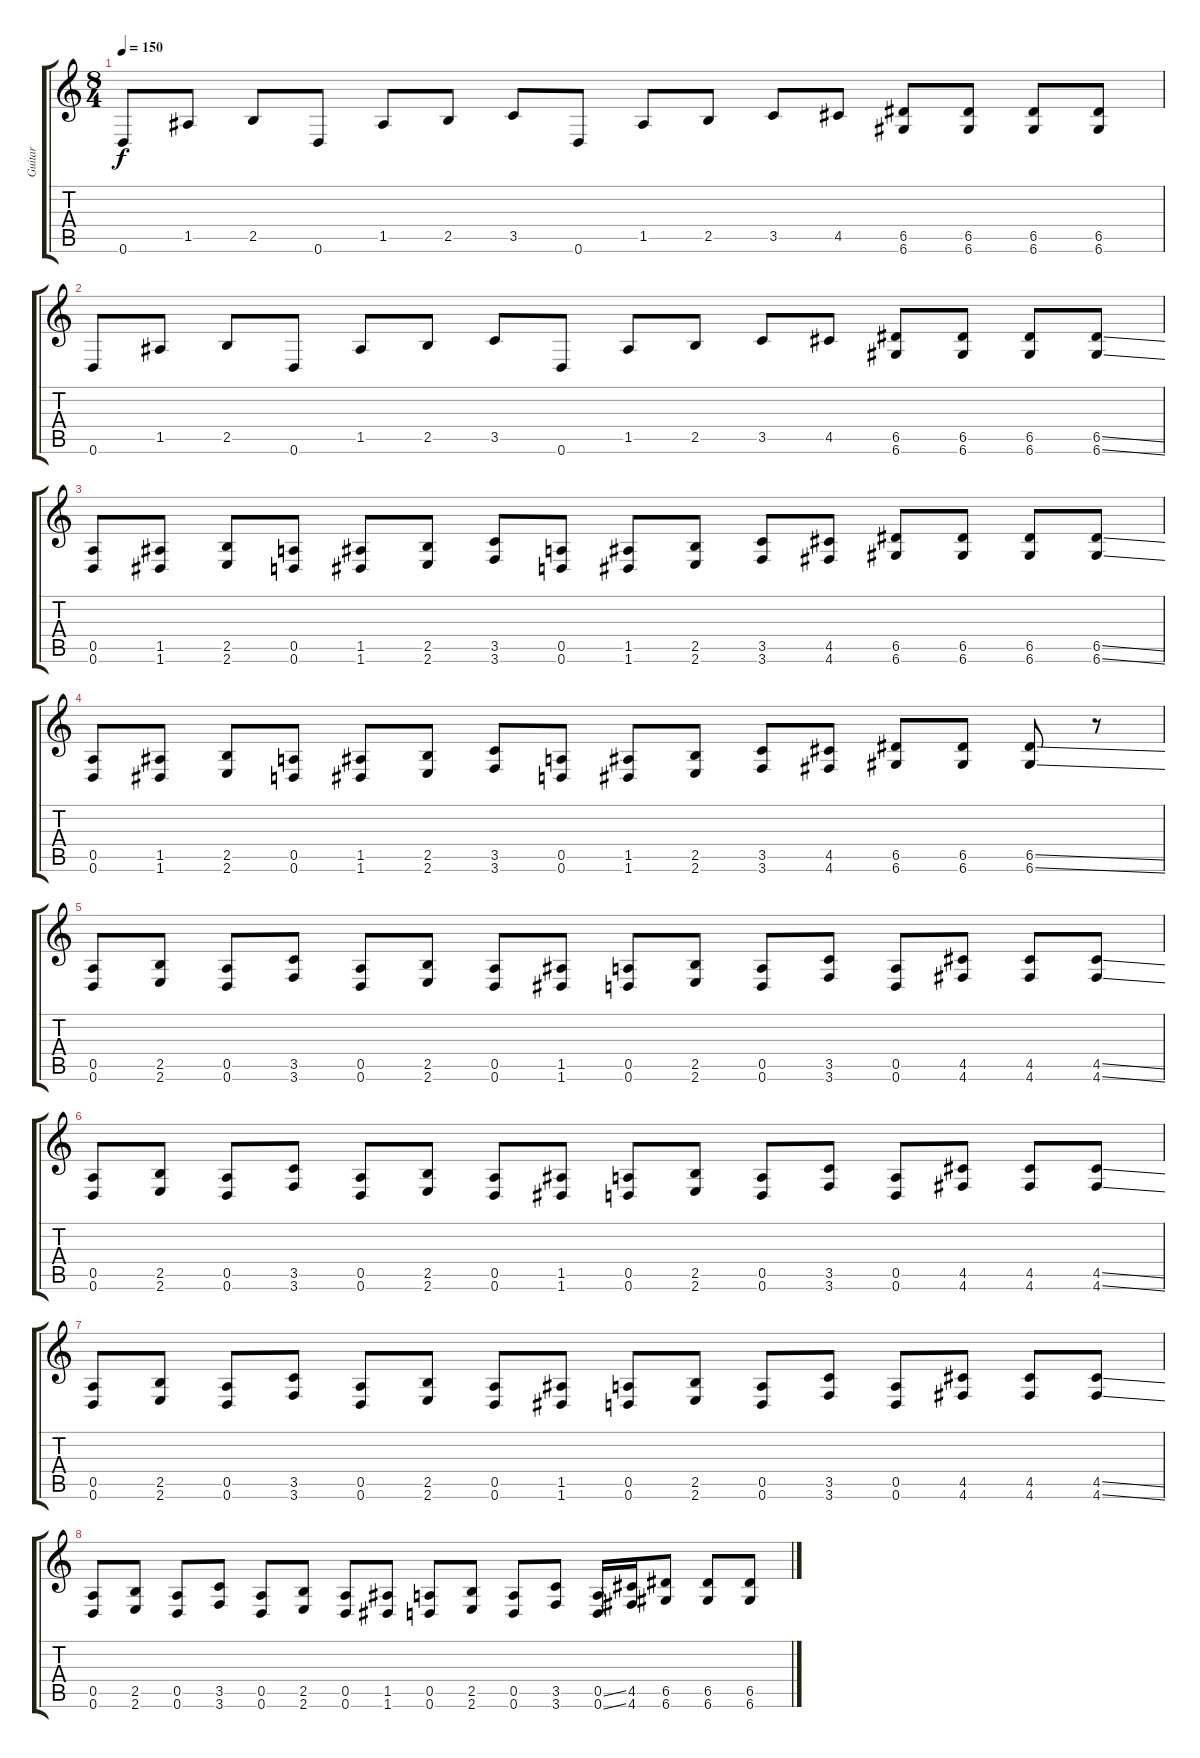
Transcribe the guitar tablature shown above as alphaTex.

\track ("Guitar" "Guitar") {instrument distortionguitar}
\staff {score tabs}
\tuning (E4 B3 G3 D3 A2 D2) {hide}
\ts (8 4)
\tempo 150
\clef g2
\ks c
0.6.8{dy f instrument distortionguitar} 1.5.8 2.5.8 0.6.8 1.5.8 2.5.8 3.5.8 0.6.8 1.5.8 2.5.8 3.5.8 4.5.8 (6.5 6.6).8 (6.5 6.6).8 (6.5 6.6).8 (6.5 6.6).8 |
0.6.8 1.5.8 2.5.8 0.6.8 1.5.8 2.5.8 3.5.8 0.6.8 1.5.8 2.5.8 3.5.8 4.5.8 (6.5 6.6).8 (6.5 6.6).8 (6.5 6.6).8 (6.5{ss} 6.6{ss}).8 |
(0.5 0.6).8 (1.5 1.6).8 (2.5 2.6).8 (0.5 0.6).8 (1.5 1.6).8 (2.5 2.6).8 (3.5 3.6).8 (0.5 0.6).8 (1.5 1.6).8 (2.5 2.6).8 (3.5 3.6).8 (4.5 4.6).8 (6.5 6.6).8 (6.5 6.6).8 (6.5 6.6).8 (6.5{ss} 6.6{ss}).8 |
(0.5 0.6).8 (1.5 1.6).8 (2.5 2.6).8 (0.5 0.6).8 (1.5 1.6).8 (2.5 2.6).8 (3.5 3.6).8 (0.5 0.6).8 (1.5 1.6).8 (2.5 2.6).8 (3.5 3.6).8 (4.5 4.6).8 (6.5 6.6).8 (6.5 6.6).8 (6.5{ss} 6.6{ss}).8 r.8 |
(0.5 0.6).8 (2.5 2.6).8 (0.5 0.6).8 (3.5 3.6).8 (0.5 0.6).8 (2.5 2.6).8 (0.5 0.6).8 (1.5 1.6).8 (0.5 0.6).8 (2.5 2.6).8 (0.5 0.6).8 (3.5 3.6).8 (0.5 0.6).8 (4.5 4.6).8 (4.5 4.6).8 (4.5{ss} 4.6{ss}).8 |
(0.5 0.6).8 (2.5 2.6).8 (0.5 0.6).8 (3.5 3.6).8 (0.5 0.6).8 (2.5 2.6).8 (0.5 0.6).8 (1.5 1.6).8 (0.5 0.6).8 (2.5 2.6).8 (0.5 0.6).8 (3.5 3.6).8 (0.5 0.6).8 (4.5 4.6).8 (4.5 4.6).8 (4.5{ss} 4.6{ss}).8 |
(0.5 0.6).8 (2.5 2.6).8 (0.5 0.6).8 (3.5 3.6).8 (0.5 0.6).8 (2.5 2.6).8 (0.5 0.6).8 (1.5 1.6).8 (0.5 0.6).8 (2.5 2.6).8 (0.5 0.6).8 (3.5 3.6).8 (0.5 0.6).8 (4.5 4.6).8 (4.5 4.6).8 (4.5{ss} 4.6{ss}).8 |
(0.5 0.6).8 (2.5 2.6).8 (0.5 0.6).8 (3.5 3.6).8 (0.5 0.6).8 (2.5 2.6).8 (0.5 0.6).8 (1.5 1.6).8 (0.5 0.6).8 (2.5 2.6).8 (0.5 0.6).8 (3.5 3.6).8 (0.5{ss} 0.6{ss}).16 (4.5 4.6).16 (6.5 6.6).8 (6.5 6.6).8 (6.5 6.6).8
